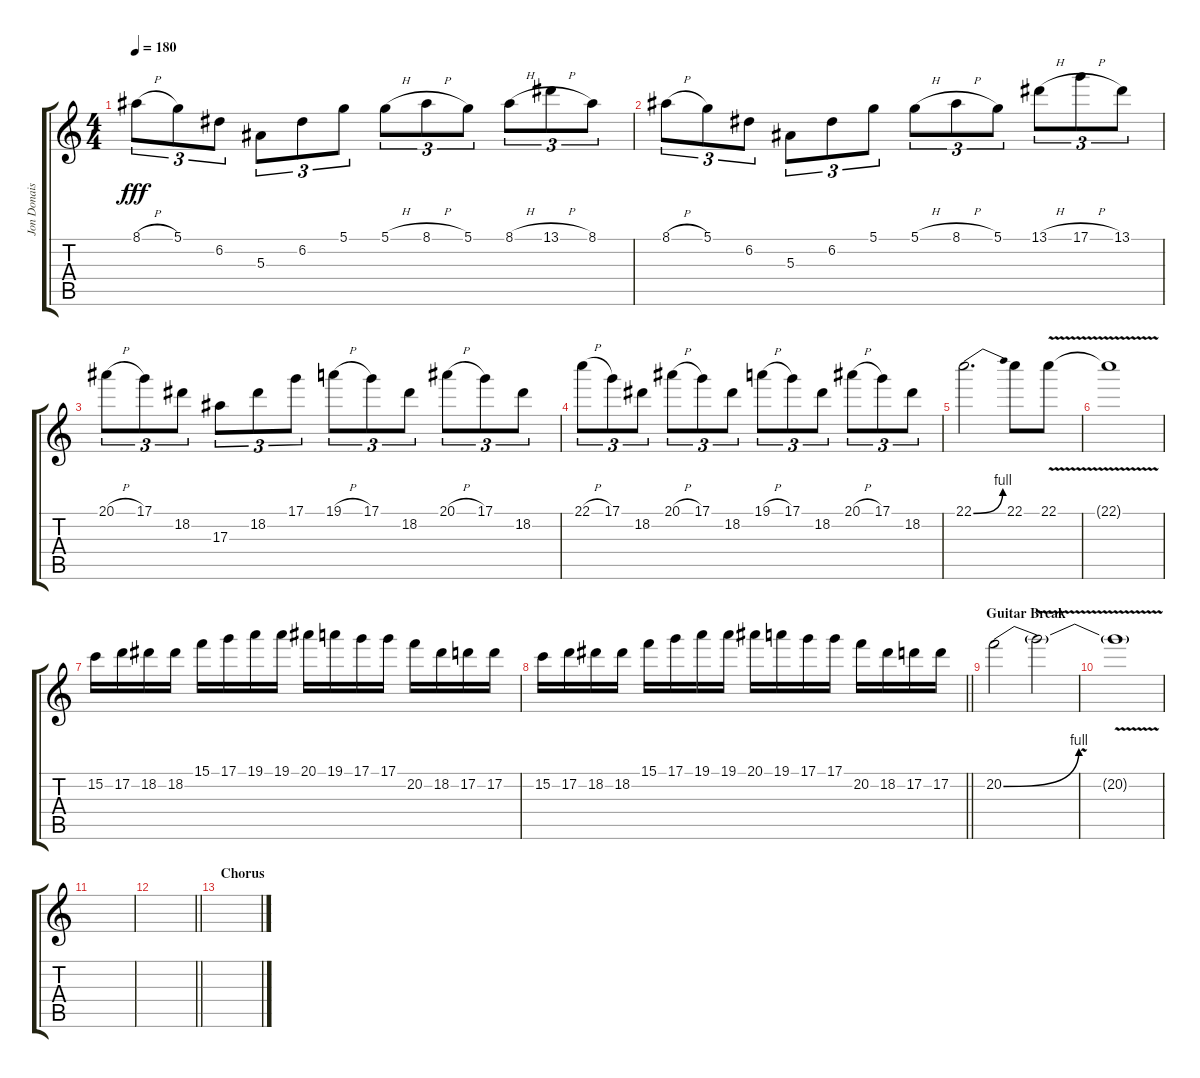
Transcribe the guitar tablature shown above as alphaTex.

\track ("Jon Donais Lead" "Jon Donais") {instrument distortionguitar}
\staff {score tabs}
\tuning (D4 A3 F3 C3 G2 D2) {hide}
\ts (4 4)
\tempo 180
\clef g2
\ks c
8.1{h}.8{tu (3 2) dy fff} 5.1.8{tu (3 2)} 6.2.8{tu (3 2)} 5.3.8{tu (3 2)} 6.2.8{tu (3 2)} 5.1.8{tu (3 2)} 5.1{h}.8{tu (3 2)} 8.1{h}.8{tu (3 2)} 5.1.8{tu (3 2)} 8.1{h}.8{tu (3 2)} 13.1{h}.8{tu (3 2)} 8.1.8{tu (3 2)} |
8.1{h}.8{tu (3 2)} 5.1.8{tu (3 2)} 6.2.8{tu (3 2)} 5.3.8{tu (3 2)} 6.2.8{tu (3 2)} 5.1.8{tu (3 2)} 5.1{h}.8{tu (3 2)} 8.1{h}.8{tu (3 2)} 5.1.8{tu (3 2)} 13.1{h}.8{tu (3 2)} 17.1{h}.8{tu (3 2)} 13.1.8{tu (3 2)} |
20.1{h}.8{tu (3 2)} 17.1.8{tu (3 2)} 18.2.8{tu (3 2)} 17.3.8{tu (3 2)} 18.2.8{tu (3 2)} 17.1.8{tu (3 2)} 19.1{h}.8{tu (3 2)} 17.1.8{tu (3 2)} 18.2.8{tu (3 2)} 20.1{h}.8{tu (3 2)} 17.1.8{tu (3 2)} 18.2.8{tu (3 2)} |
22.1{h}.8{tu (3 2)} 17.1.8{tu (3 2)} 18.2.8{tu (3 2)} 20.1{h}.8{tu (3 2)} 17.1.8{tu (3 2)} 18.2.8{tu (3 2)} 19.1{h}.8{tu (3 2)} 17.1.8{tu (3 2)} 18.2.8{tu (3 2)} 20.1{h}.8{tu (3 2)} 17.1.8{tu (3 2)} 18.2.8{tu (3 2)} |
22.1{be (bend 0 0 60 4)}.2{d} 22.1.8 22.1{v}.8 |
22.1{t}.1 |
15.2.16 17.2.16 18.2.16 18.2.16 15.1.16 17.1.16 19.1.16 19.1.16 20.1.16 19.1.16 17.1.16 17.1.16 20.2.16 18.2.16 17.2.16 17.2.16 |
\barLineRight lightlight
15.2.16 17.2.16 18.2.16 18.2.16 15.1.16 17.1.16 19.1.16 19.1.16 20.1.16 19.1.16 17.1.16 17.1.16 20.2.16 18.2.16 17.2.16 17.2.16 |
\section ("" "Guitar Break")
20.2{be (bend 0 0 60 4)}.2 20.2{v t}.2 |
20.2{t}.1 |
|
\barLineRight lightlight
|
\section ("" "Chorus")
